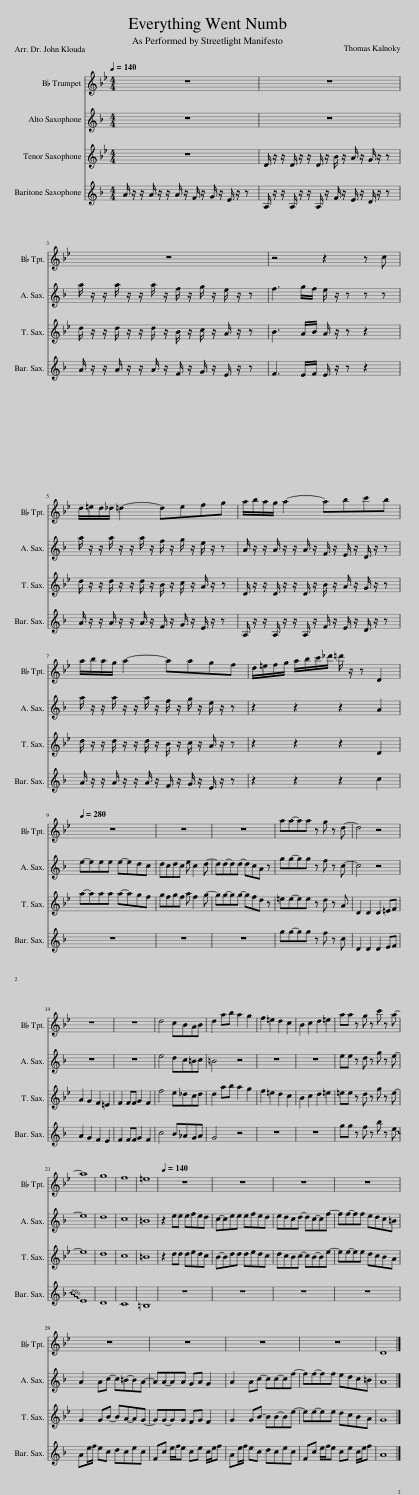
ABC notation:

X:1
%%score 1 2 3 4
L:1/8
Q:1/4=140
M:4/4
I:linebreak $
K:none
V:1 treble transpose=-2
V:2 treble transpose=-9
V:3 treble transpose=-14
V:4 treble transpose=-21
V:1
[K:Bb] z8 | z8 |$ z8 | z4 z2 z c |$ d/=e/d/_d/ =d2- defg | %5
 a/b/a/g/ a2- abc'b |$ a/b/a/g/ a2- aagf | d/=e/f/g/ a/b/c'/_d'/ =d'/ z/ z D2 |$[Q:1/4=280] z8 | z8 | %10
 z8 | aa-aa z g z d- | d4 z4 |$ z8 | z8 | %15
 d4 cBAB | d2 ab a2 g2 | f2 =e2 d2 c2 | B2 c2 d2 =e2 | aa z g z c' z a- |$ %20
 a8 | g8 | f8 | =e8 |[Q:1/4=140] z8 | %25
 z8 | z8 | z8 |$ z8 | z8 | %30
 z8 | z8 | D8 |] %33
V:2
[K:F] z8 | z8 |$ a/ z/ z/ a/ z/ z/ a/ z/ f/ z/ g/ z/ e/ z/ z | f3 g/f/ e/ z/ z z z |$ a/ z/ z/ a/ z/ z/ a/ z/ f/ z/ g/ z/ e/ z/ z | %5
 A/ z/ z/ A/ z/ z/ A/ z/ F/ z/ E/ z/ D/ z/ z |$ a/ z/ z/ a/ z/ z/ a/ z/ f/ z/ g/ z/ e/ z/ z | z2 z2 z2 A2 |$ e-eee e-edc | dcdc e c2 d- | %10
 dd-dd- dcA z | gg-gg z f z c- | c4 z4 |$ z8 | z8 | %15
 e4 dc=Bc | =B4 z4 | z8 | z8 | ee z d z g z e- |$ %20
 e8 | d8 | c8 | =B8 | z2 ee efed | %25
 c-cee efed | edcd- dc-cf- | ff-ff edc=B |$ A2 Ac- c=B-BA- | AA-AA GA G2 | %30
 A2 Ac- cc-cf- | ff-ff edc=B | A8 |] %33
V:3
[K:Bb] z8 | D/ z/ z/ D/ z/ z/ D/ z/ B/ z/ A/ z/ G/ z/ z |$ d/ z/ z/ d/ z/ z/ d/ z/ B/ z/ c/ z/ A/ z/ z | B3 A/B/ A/ z/ z z2 |$ d/ z/ z/ d/ z/ z/ d/ z/ B/ z/ c/ z/ A/ z/ z | %5
 D/ z/ z/ D/ z/ z/ D/ z/ B/ z/ A/ z/ G/ z/ z |$ d/ z/ z/ d/ z/ z/ d/ z/ B/ z/ c/ z/ A/ z/ z | z2 z2 z2 D2 |$ a-aaa a-agf | gfgf a f2 g- | %10
 gg-gg- gfd z | =ee-ee z d z A | D2 D2 D2 =EF |$ A2 G2 F2 =E2 | F2 FF G2 F2 | %15
 f4 e_dcd | d2 ab a2 g2 | f2 =e2 d2 c2 | B2 c2 d2 =e2 | =ee z d z g z e- |$ %20
 e8 | d8 | c8 | =B8 | z2 dd dedc | %25
 B-Bdd dedc | dcBc- cB-Be- | ee-ee dcBA |$ G2 GB- BA-AG- | GG-GG FG F2 | %30
 G2 GB- BB-Be- | ee-ee dcBA | G8 |] %33
V:4
[K:F] A/ z/ z/ A/ z/ z/ A/ z/ F/ z/ G/ z/ E/ z/ z | A,/ z/ z/ A,/ z/ z/ A,/ z/ F/ z/ E/ z/ D/ z/ z |$ A/ z/ z/ A/ z/ z/ A/ z/ F/ z/ G/ z/ E/ z/ z | F3 E/F/ E/ z/ z z2 |$ A/ z/ z/ A/ z/ z/ A/ z/ F/ z/ G/ z/ E/ z/ z | %5
 A,/ z/ z/ A,/ z/ z/ A,/ z/ F/ z/ E/ z/ D/ z/ z |$ A/ z/ z/ A/ z/ z/ A/ z/ F/ z/ G/ z/ E/ z/ z | z2 z2 z2 c2 |$ z8 | z8 | %10
 z8 | gg-gg z f z c | D2 D2 D2 EF |$ A2 G2 F2 E2 | F2 FF G2 F2 | %15
 c4 B_AGA | G4 z4 | z8 | z8 | gg z f z b z !~(!e |$ %20
 !~)!E8 | D8 | C8 | =B,8 | z8 | %25
 z8 | z8 | z8 |$ Ae/f/ ec dcec | Fc e/f/e ce c/e/f | %30
 Ae/f/ ec dcec | Fc e/f/e ce c/e/f | A8 |] %33
